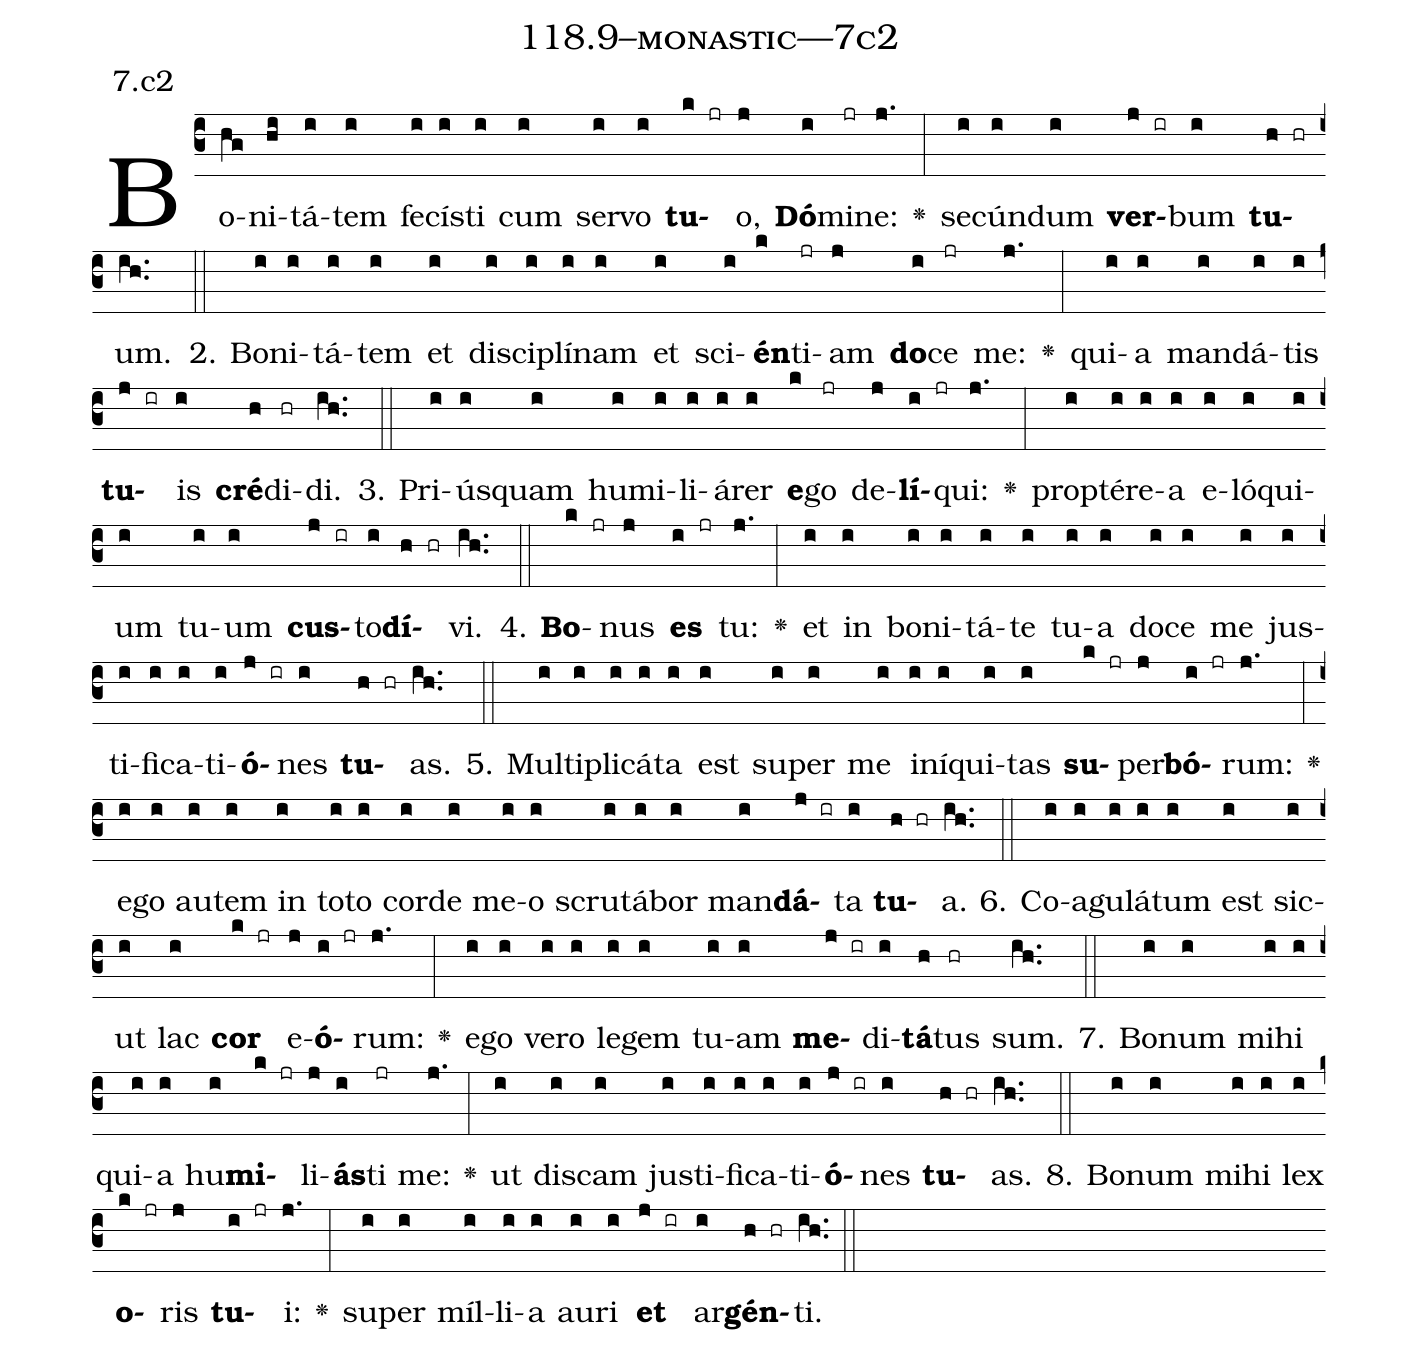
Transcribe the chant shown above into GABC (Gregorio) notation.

name: 118.9--monastic---7c2;
annotation: 7.c2;
%%
(c3)Bo(hg)ni(hi)tá(i)tem(i) fe(i)cís(i)ti(i) cum(i) ser(i)vo(i) <b>tu</b>(k jr)o,(j) <b>Dó</b>(i)mi(jr)ne:(j.) <v>\greheightstar</v>(:) se(i)cún(i)dum(i) <b>ver</b>(j ir)bum(i) <b>tu</b>(h hr)um.(ih..) (::)
2. Bo(i)ni(i)tá(i)tem(i) et(i) di(i)sci(i)plí(i)nam(i) et(i) sci(i)<b>én</b>(k)ti(jr)am(j) <b>do</b>(i)ce(jr) me:(j.) <v>\greheightstar</v>(:) qui(i)a(i) man(i)dá(i)tis(i) <b>tu</b>(j ir)is(i) <b>cré</b>(h)di(hr)di.(ih..) (::)
3. Pri(i)ús(i)quam(i) hu(i)mi(i)li(i)á(i)rer(i) <b>e</b>(k)go(jr) de(j)<b>lí</b>(i jr)qui:(j.) <v>\greheightstar</v>(:) prop(i)tér(i)e(i)a(i) e(i)ló(i)qui(i)um(i) tu(i)um(i) <b>cus</b>(j ir)to(i)<b>dí</b>(h hr)vi.(ih..) (::)
4. <b>Bo</b>(k jr)nus(j) <b>es</b>(i jr) tu:(j.) <v>\greheightstar</v>(:) et(i) in(i) bo(i)ni(i)tá(i)te(i) tu(i)a(i) do(i)ce(i) me(i) jus(i)ti(i)fi(i)ca(i)ti(i)<b>ó</b>(j ir)nes(i) <b>tu</b>(h hr)as.(ih..) (::)
5. Mul(i)ti(i)pli(i)cá(i)ta(i) est(i) su(i)per(i) me(i) in(i)í(i)qui(i)tas(i) <b>su</b>(k jr)per(j)<b>bó</b>(i jr)rum:(j.) <v>\greheightstar</v>(:) e(i)go(i) au(i)tem(i) in(i) to(i)to(i) cor(i)de(i) me(i)o(i) scru(i)tá(i)bor(i) man(i)<b>dá</b>(j ir)ta(i) <b>tu</b>(h hr)a.(ih..) (::)
6. Co(i)a(i)gu(i)lá(i)tum(i) est(i) sic(i)ut(i) lac(i) <b>cor</b>(k jr) e(j)<b>ó</b>(i jr)rum:(j.) <v>\greheightstar</v>(:) e(i)go(i) ve(i)ro(i) le(i)gem(i) tu(i)am(i) <b>me</b>(j ir)di(i)<b>tá</b>(h)tus(hr) sum.(ih..) (::)
7. Bo(i)num(i) mi(i)hi(i) qui(i)a(i) hu(i)<b>mi</b>(k jr)li(j)<b>ás</b>(i)ti(jr) me:(j.) <v>\greheightstar</v>(:) ut(i) dis(i)cam(i) jus(i)ti(i)fi(i)ca(i)ti(i)<b>ó</b>(j ir)nes(i) <b>tu</b>(h hr)as.(ih..) (::)
8. Bo(i)num(i) mi(i)hi(i) lex(i) <b>o</b>(k jr)ris(j) <b>tu</b>(i jr)i:(j.) <v>\greheightstar</v>(:) su(i)per(i) míl(i)li(i)a(i) au(i)ri(i) <b>et</b>(j ir) ar(i)<b>gén</b>(h hr)ti.(ih..) (::)
